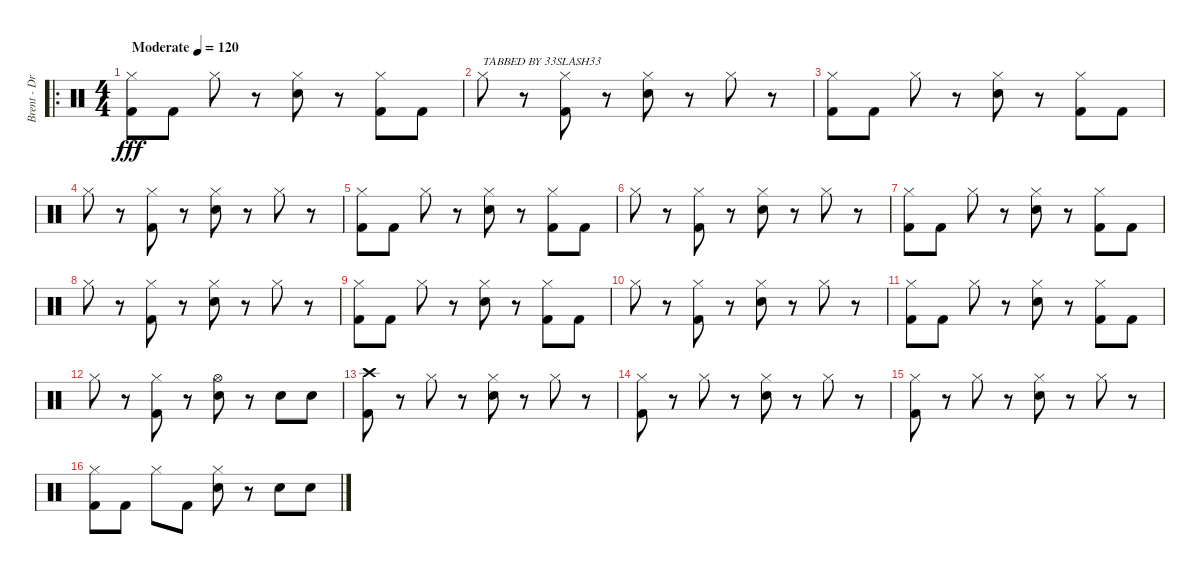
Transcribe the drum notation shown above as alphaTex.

\track ("Brent - Drums" "Brent - Dr") {instrument percussion}
\staff {score}
\articulation defaults
\ro
\ts (4 4)
\tempo (120 "Moderate")
\clef neutral
\ks c
("Hi-Hat (closed)" "Kick (hit) 2").8{dy fff} "Kick (hit) 2".8 "Hi-Hat (closed)".8 r.8 ("Hi-Hat (closed)" "Snare (hit) 2").8 r.8 ("Hi-Hat (closed)" "Kick (hit) 2").8 "Kick (hit) 2".8 |
"Hi-Hat (closed)".8{txt "TABBED BY 33SLASH33"} r.8 ("Hi-Hat (closed)" "Kick (hit) 2").8 r.8 ("Hi-Hat (closed)" "Snare (hit) 2").8 r.8 "Hi-Hat (closed)".8 r.8 |
("Hi-Hat (closed)" "Kick (hit) 2").8 "Kick (hit) 2".8 "Hi-Hat (closed)".8 r.8 ("Hi-Hat (closed)" "Snare (hit) 2").8 r.8 ("Hi-Hat (closed)" "Kick (hit) 2").8 "Kick (hit) 2".8 |
"Hi-Hat (closed)".8 r.8 ("Hi-Hat (closed)" "Kick (hit) 2").8 r.8 ("Hi-Hat (closed)" "Snare (hit) 2").8 r.8 "Hi-Hat (closed)".8 r.8 |
("Hi-Hat (closed)" "Kick (hit) 2").8 "Kick (hit) 2".8 "Hi-Hat (closed)".8 r.8 ("Hi-Hat (closed)" "Snare (hit) 2").8 r.8 ("Hi-Hat (closed)" "Kick (hit) 2").8 "Kick (hit) 2".8 |
"Hi-Hat (closed)".8 r.8 ("Hi-Hat (closed)" "Kick (hit) 2").8 r.8 ("Hi-Hat (closed)" "Snare (hit) 2").8 r.8 "Hi-Hat (closed)".8 r.8 |
("Hi-Hat (closed)" "Kick (hit) 2").8 "Kick (hit) 2".8 "Hi-Hat (closed)".8 r.8 ("Hi-Hat (closed)" "Snare (hit) 2").8 r.8 ("Hi-Hat (closed)" "Kick (hit) 2").8 "Kick (hit) 2".8 |
"Hi-Hat (closed)".8 r.8 ("Hi-Hat (closed)" "Kick (hit) 2").8 r.8 ("Hi-Hat (closed)" "Snare (hit) 2").8 r.8 "Hi-Hat (closed)".8 r.8 |
("Hi-Hat (closed)" "Kick (hit) 2").8 "Kick (hit) 2".8 "Hi-Hat (closed)".8 r.8 ("Hi-Hat (closed)" "Snare (hit) 2").8 r.8 ("Hi-Hat (closed)" "Kick (hit) 2").8 "Kick (hit) 2".8 |
"Hi-Hat (closed)".8 r.8 ("Hi-Hat (closed)" "Kick (hit) 2").8 r.8 ("Hi-Hat (closed)" "Snare (hit) 2").8 r.8 "Hi-Hat (closed)".8 r.8 |
("Hi-Hat (closed)" "Kick (hit) 2").8 "Kick (hit) 2".8 "Hi-Hat (closed)".8 r.8 ("Hi-Hat (closed)" "Snare (hit) 2").8 r.8 ("Hi-Hat (closed)" "Kick (hit) 2").8 "Kick (hit) 2".8 |
"Hi-Hat (closed)".8 r.8 ("Hi-Hat (closed)" "Kick (hit) 2").8 r.8 ("Hi-Hat (open)" "Snare (hit) 2").8 r.8 "Snare (hit) 2".8 "Snare (hit) 2".8 |
("Crash high (hit)" "Kick (hit) 2").8 r.8 "Hi-Hat (closed)".8 r.8 ("Hi-Hat (closed)" "Snare (hit) 2").8 r.8 "Hi-Hat (closed)".8 r.8 |
("Hi-Hat (closed)" "Kick (hit) 2").8 r.8 "Hi-Hat (closed)".8 r.8 ("Hi-Hat (closed)" "Snare (hit) 2").8 r.8 "Hi-Hat (closed)".8 r.8 |
("Hi-Hat (closed)" "Kick (hit) 2").8 r.8 "Hi-Hat (closed)".8 r.8 ("Hi-Hat (closed)" "Snare (hit) 2").8 r.8 "Hi-Hat (closed)".8 r.8 |
("Hi-Hat (closed)" "Kick (hit) 2").8 "Kick (hit) 2".8 "Hi-Hat (closed)".8 "Kick (hit) 2".8 ("Hi-Hat (closed)" "Snare (hit) 2").8 r.8 "Snare (hit) 2".8 "Snare (hit) 2".8
